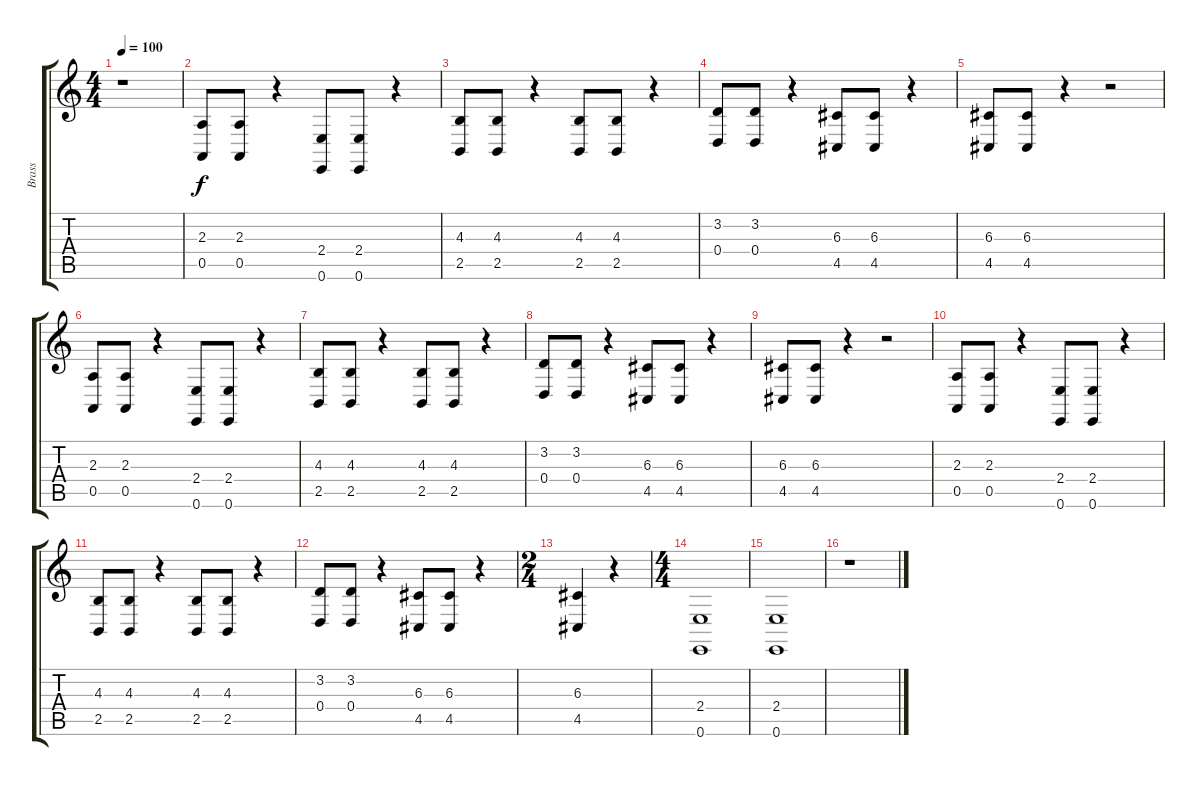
\track ("Brass" "Brass") {instrument brasssection}
\staff {score tabs}
\tuning (E4 B3 G3 D3 A2 E2) {hide}
\ts (4 4)
\tempo 100
\clef g2
\ks c
r.1{dy f instrument brasssection} |
(2.3 0.5).8 (2.3 0.5).8 r.4 (2.4 0.6).8 (2.4 0.6).8 r.4 |
(4.3 2.5).8 (4.3 2.5).8 r.4 (4.3 2.5).8 (4.3 2.5).8 r.4 |
(3.2 0.4).8 (3.2 0.4).8 r.4 (6.3 4.5).8 (6.3 4.5).8 r.4 |
(6.3 4.5).8 (6.3 4.5).8 r.4 r.2 |
(2.3 0.5).8 (2.3 0.5).8 r.4 (2.4 0.6).8 (2.4 0.6).8 r.4 |
(4.3 2.5).8 (4.3 2.5).8 r.4 (4.3 2.5).8 (4.3 2.5).8 r.4 |
(3.2 0.4).8 (3.2 0.4).8 r.4 (6.3 4.5).8 (6.3 4.5).8 r.4 |
(6.3 4.5).8 (6.3 4.5).8 r.4 r.2 |
(2.3 0.5).8 (2.3 0.5).8 r.4 (2.4 0.6).8 (2.4 0.6).8 r.4 |
(4.3 2.5).8 (4.3 2.5).8 r.4 (4.3 2.5).8 (4.3 2.5).8 r.4 |
(3.2 0.4).8 (3.2 0.4).8 r.4 (6.3 4.5).8 (6.3 4.5).8 r.4 |
\ts (2 4)
(6.3 4.5).4 r.4 |
\ts (4 4)
(2.4 0.6).1 |
(2.4 0.6).1 |
r.1
